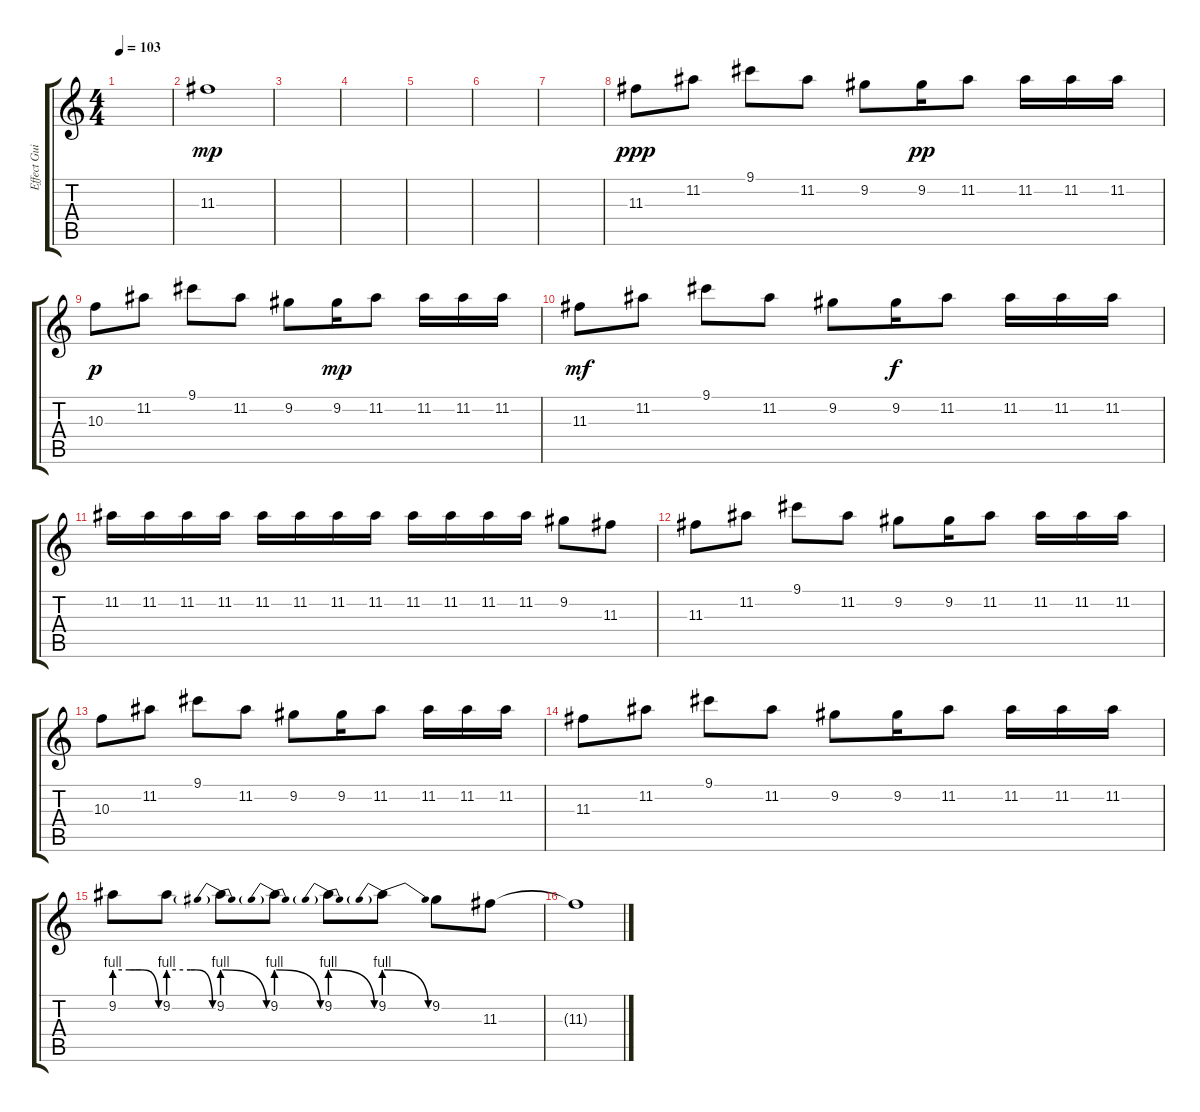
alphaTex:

\track ("Effect Guitar" "Effect Gui") {instrument distortionguitar}
\staff {score tabs}
\tuning (E4 B3 G3 D3 A2 E2) {hide}
\ts (4 4)
\tempo 103
\clef g2
\ks c
|
11.3.1{dy mp volume 0} |
|
|
|
|
|
11.3.8{dy ppp} 11.2.8 9.1.8 11.2.8 9.2.8 9.2.16{dy pp} 11.2.8 11.2.16 11.2.16 11.2.16 |
10.3.8{dy p} 11.2.8 9.1.8 11.2.8 9.2.8 9.2.16{dy mp} 11.2.8 11.2.16 11.2.16 11.2.16 |
11.3.8{dy mf} 11.2.8 9.1.8 11.2.8 9.2.8 9.2.16{dy f} 11.2.8 11.2.16 11.2.16 11.2.16 |
11.2.16 11.2.16 11.2.16 11.2.16 11.2.16 11.2.16 11.2.16 11.2.16 11.2.16 11.2.16 11.2.16 11.2.16 9.2.8 11.3.8 |
11.3.8 11.2.8 9.1.8 11.2.8 9.2.8 9.2.16 11.2.8 11.2.16 11.2.16 11.2.16 |
10.3.8 11.2.8 9.1.8 11.2.8 9.2.8 9.2.16 11.2.8 11.2.16 11.2.16 11.2.16 |
11.3.8 11.2.8 9.1.8 11.2.8 9.2.8 9.2.16 11.2.8 11.2.16 11.2.16 11.2.16 |
9.2{be (custom 0 4 20 4 28 4 37 4 60 0)}.8 9.2{be (custom 0 4 20 4 30 4 37 4 60 0)}.8 9.2{be (prebendrelease 0 4 60 0)}.8 9.2{be (prebendrelease 0 4 60 0)}.8 9.2{be (prebendrelease 0 4 60 0)}.8 9.2{be (prebendrelease 0 4 60 0)}.8 9.2.8 11.3.8{volume 0} |
11.3{t}.1
